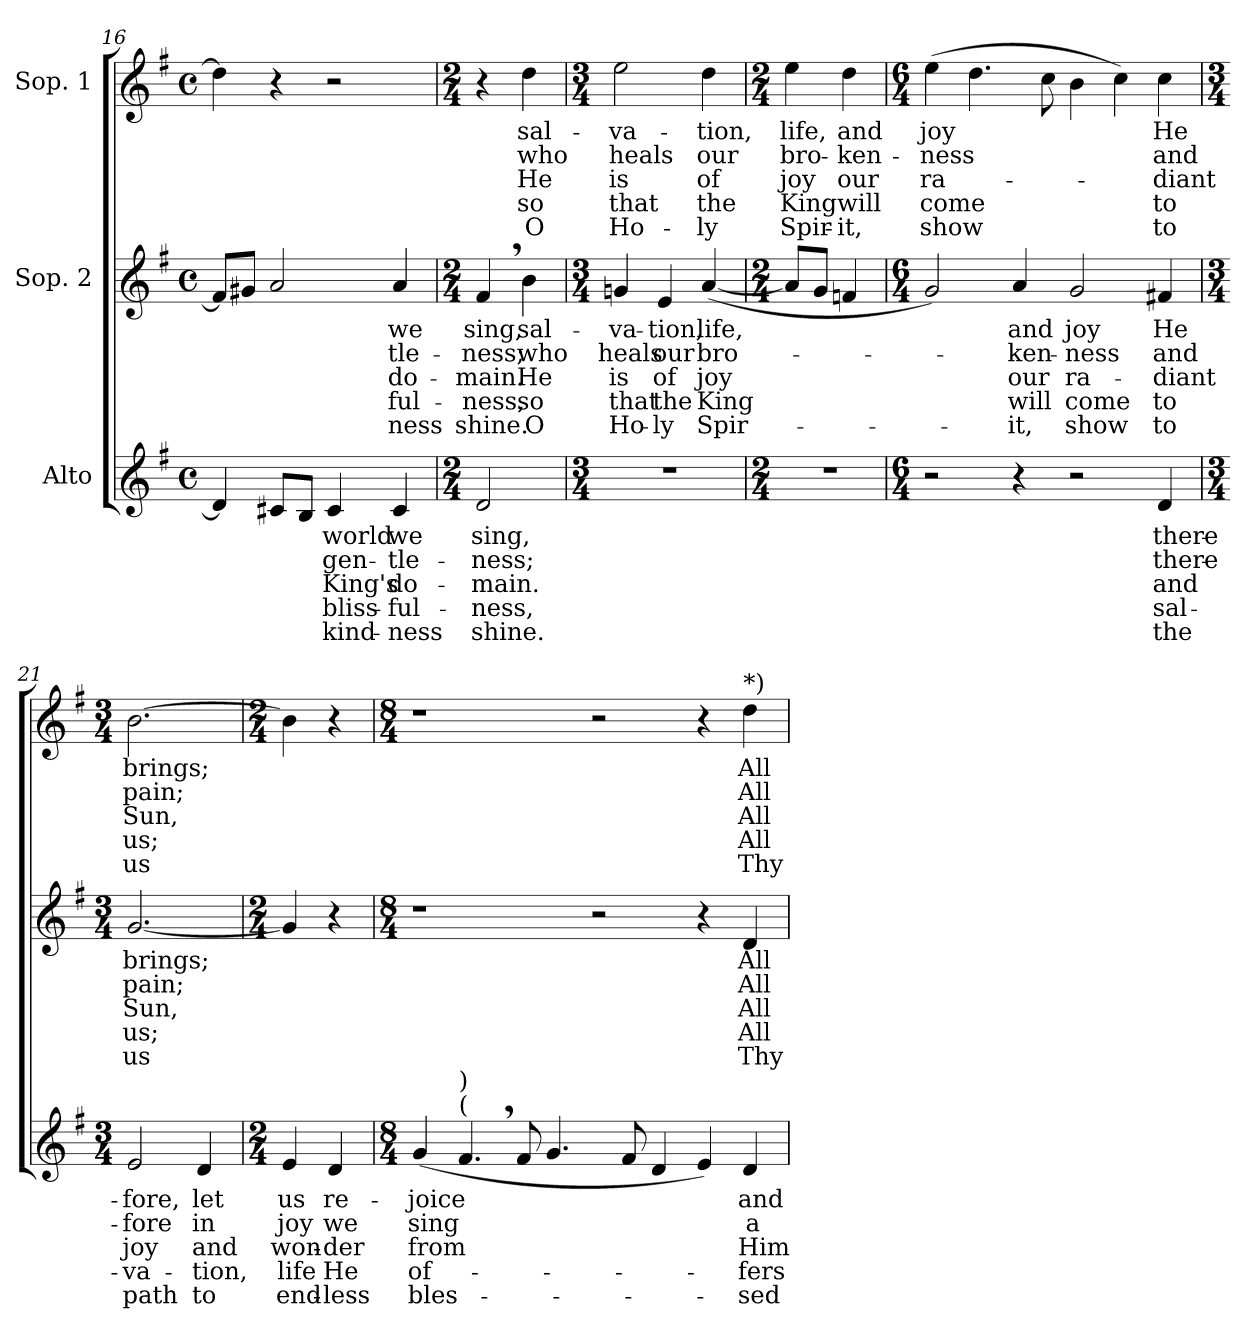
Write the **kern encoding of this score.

**kern	**text	**text	**text	**text	**text	**kern	**text	**text	**text	**text	**text	**kern	**text	**text	**text	**text	**text
*part3	*part3	*part3	*part3	*part3	*part3	*part2	*part2	*part2	*part2	*part2	*part2	*part1	*part1	*part1	*part1	*part1	*part1
*staff3	*staff3	*staff3	*staff3	*staff3	*staff3	*staff2	*staff2	*staff2	*staff2	*staff2	*staff2	*staff1	*staff1	*staff1	*staff1	*staff1	*staff1
*I"Alto	*	*	*	*	*	*I"Sop. 2	*	*	*	*	*	*I"Sop. 1	*	*	*	*	*
*clefG2	*	*	*	*	*	*clefG2	*	*	*	*	*	*clefG2	*	*	*	*	*
*k[f#]	*	*	*	*	*	*k[f#]	*	*	*	*	*	*k[f#]	*	*	*	*	*
*G:	*	*	*	*	*	*G:	*	*	*	*	*	*G:	*	*	*	*	*
*M4/4	*	*	*	*	*	*M4/4	*	*	*	*	*	*M4/4	*	*	*	*	*
*met(c)	*	*	*	*	*	*met(c)	*	*	*	*	*	*met(c)	*	*	*	*	*
=16	=16	=16	=16	=16	=16	=16	=16	=16	=16	=16	=16	=16	=16	=16	=16	=16	=16
4d/]	.	.	.	.	.	8f#/L]	.	.	.	.	.	4dd\]	.	.	.	.	.
.	.	.	.	.	.	8g#X/J	.	.	.	.	.	.	.	.	.	.	.
8c#X/L	.	.	.	.	.	2a/	.	.	.	.	.	4r	.	.	.	.	.
8B/J	.	.	.	.	.	.	.	.	.	.	.	.	.	.	.	.	.
!	!LO:LY:b	!LO:LY:b	!LO:LY:b	!LO:LY:b	!LO:LY:b	!	!	!	!	!	!	!	!	!	!	!	!
4c#/	world	gen-	King's	bliss-	kind-	.	.	.	.	.	.	2r	.	.	.	.	.
!	!LO:LY:b	!LO:LY:b	!LO:LY:b	!LO:LY:b	!LO:LY:b	!	!	!	!	!	!	!	!	!	!	!	!
!	!	!	!	!	!	!	!LO:LY:b	!LO:LY:b	!LO:LY:b	!LO:LY:b	!LO:LY:b	!	!	!	!	!	!
4c#/	we	-tle-	do-	-ful-	-ness	4a/	we	-tle-	do-	-ful-	-ness	.	.	.	.	.	.
!!LO:LB:g=z
=17	=17	=17	=17	=17	=17	=17	=17	=17	=17	=17	=17	=17	=17	=17	=17	=17	=17
*M2/4	*	*	*	*	*	*M2/4	*	*	*	*	*	*M2/4	*	*	*	*	*
!	!LO:LY:b	!LO:LY:b	!LO:LY:b	!LO:LY:b	!LO:LY:b	!	!	!	!	!	!	!	!	!	!	!	!
!	!	!	!	!	!	!	!LO:LY:b	!LO:LY:b	!LO:LY:b	!LO:LY:b	!LO:LY:b	!	!	!	!	!	!
2d/	sing,	-ness;	-main.	-ness,	shine.	4f#,>/	sing,	-ness;	-main.	-ness,	shine.	4r	.	.	.	.	.
!	!	!	!	!	!	!	!LO:LY:b	!LO:LY:b	!LO:LY:b	!LO:LY:b	!LO:LY:b	!	!	!	!	!	!
!	!	!	!	!	!	!	!	!	!	!	!	!	!LO:LY:b	!LO:LY:b	!LO:LY:b	!LO:LY:b	!LO:LY:b
.	.	.	.	.	.	4b\	sal-	who	He	so	O	4dd\	sal-	who	He	so	O
=18	=18	=18	=18	=18	=18	=18	=18	=18	=18	=18	=18	=18	=18	=18	=18	=18	=18
*M3/4	*	*	*	*	*	*M3/4	*	*	*	*	*	*M3/4	*	*	*	*	*
!	!	!	!	!	!	!	!LO:LY:b	!LO:LY:b	!LO:LY:b	!LO:LY:b	!LO:LY:b	!	!	!	!	!	!
!	!	!	!	!	!	!	!	!	!	!	!	!	!LO:LY:b	!LO:LY:b	!LO:LY:b	!LO:LY:b	!LO:LY:b
2.r	.	.	.	.	.	4gn/	-va-	heals	is	that	Ho-	2ee\	-va-	heals	is	that	Ho-
!	!	!	!	!	!	!	!LO:LY:b	!LO:LY:b	!LO:LY:b	!LO:LY:b	!LO:LY:b	!	!	!	!	!	!
.	.	.	.	.	.	4e/	-tion,	our	of	the	-ly	.	.	.	.	.	.
!	!	!	!	!	!	!	!LO:LY:b	!LO:LY:b	!LO:LY:b	!LO:LY:b	!LO:LY:b	!	!	!	!	!	!
!	!	!	!	!	!	!	!	!	!	!	!	!	!LO:LY:b	!LO:LY:b	!LO:LY:b	!LO:LY:b	!LO:LY:b
.	.	.	.	.	.	(<[4a/	life,	bro-	joy	King	Spir-	4dd\	-tion,	our	of	the	-ly
=19	=19	=19	=19	=19	=19	=19	=19	=19	=19	=19	=19	=19	=19	=19	=19	=19	=19
*M2/4	*	*	*	*	*	*M2/4	*	*	*	*	*	*M2/4	*	*	*	*	*
!	!	!	!	!	!	!	!	!	!	!	!	!	!LO:LY:b	!LO:LY:b	!LO:LY:b	!LO:LY:b	!LO:LY:b
2r	.	.	.	.	.	8a/L]	.	.	.	.	.	4ee\	life,	bro-	joy	King	Spir-
.	.	.	.	.	.	8g/J	.	.	.	.	.	.	.	.	.	.	.
!	!	!	!	!	!	!	!	!	!	!	!	!	!LO:LY:b	!LO:LY:b	!LO:LY:b	!LO:LY:b	!LO:LY:b
.	.	.	.	.	.	4fn/	.	.	.	.	.	4dd\	and	-ken-	our	will	-it,
=20	=20	=20	=20	=20	=20	=20	=20	=20	=20	=20	=20	=20	=20	=20	=20	=20	=20
*M6/4	*	*	*	*	*	*M6/4	*	*	*	*	*	*M6/4	*	*	*	*	*
!	!	!	!	!	!	!	!	!	!	!	!	!	!LO:LY:b	!LO:LY:b	!LO:LY:b	!LO:LY:b	!LO:LY:b
2r	.	.	.	.	.	2g/)	.	.	.	.	.	(>4ee\	joy	-ness	ra-	come	show
.	.	.	.	.	.	.	.	.	.	.	.	4.dd\	.	.	.	.	.
!	!	!	!	!	!	!	!LO:LY:b	!LO:LY:b	!LO:LY:b	!LO:LY:b	!LO:LY:b	!	!	!	!	!	!
4r	.	.	.	.	.	4a/	and	-ken-	our	will	-it,	.	.	.	.	.	.
.	.	.	.	.	.	.	.	.	.	.	.	8cc\	.	.	.	.	.
!	!	!	!	!	!	!	!LO:LY:b	!LO:LY:b	!LO:LY:b	!LO:LY:b	!LO:LY:b	!	!	!	!	!	!
2r	.	.	.	.	.	2g/	joy	-ness	ra-	come	show	4b\	.	.	.	.	.
.	.	.	.	.	.	.	.	.	.	.	.	4cc\)	.	.	.	.	.
!	!LO:LY:b	!LO:LY:b	!LO:LY:b	!LO:LY:b	!LO:LY:b	!	!	!	!	!	!	!	!	!	!	!	!
!	!	!	!	!	!	!	!LO:LY:b	!LO:LY:b	!LO:LY:b	!LO:LY:b	!LO:LY:b	!	!	!	!	!	!
!	!	!	!	!	!	!	!	!	!	!	!	!	!LO:LY:b	!LO:LY:b	!LO:LY:b	!LO:LY:b	!LO:LY:b
4d/	there-	there-	and	sal-	the	4f#X/	He	and	-diant	to	to	4cc\	He	and	-diant	to	to
=21	=21	=21	=21	=21	=21	=21	=21	=21	=21	=21	=21	=21	=21	=21	=21	=21	=21
*M3/4	*	*	*	*	*	*M3/4	*	*	*	*	*	*M3/4	*	*	*	*	*
!	!LO:LY:b	!LO:LY:b	!LO:LY:b	!LO:LY:b	!LO:LY:b	!	!	!	!	!	!	!	!	!	!	!	!
!	!	!	!	!	!	!	!LO:LY:b	!LO:LY:b	!LO:LY:b	!LO:LY:b	!LO:LY:b	!	!	!	!	!	!
!	!	!	!	!	!	!	!	!	!	!	!	!	!LO:LY:b	!LO:LY:b	!LO:LY:b	!LO:LY:b	!LO:LY:b
2e/	-fore,	-fore	joy	-va-	path	[2.g/	brings;	pain;	Sun,	us;	us	[2.b\	brings;	pain;	Sun,	us;	us
!	!LO:LY:b	!LO:LY:b	!LO:LY:b	!LO:LY:b	!LO:LY:b	!	!	!	!	!	!	!	!	!	!	!	!
4d/	let	in	and	-tion,	to	.	.	.	.	.	.	.	.	.	.	.	.
=22	=22	=22	=22	=22	=22	=22	=22	=22	=22	=22	=22	=22	=22	=22	=22	=22	=22
*M2/4	*	*	*	*	*	*M2/4	*	*	*	*	*	*M2/4	*	*	*	*	*
!	!LO:LY:b	!LO:LY:b	!LO:LY:b	!LO:LY:b	!LO:LY:b	!	!	!	!	!	!	!	!	!	!	!	!
4e/	us	joy	won-	life	end-	4g/]	.	.	.	.	.	4b\]	.	.	.	.	.
!	!LO:LY:b	!LO:LY:b	!LO:LY:b	!LO:LY:b	!LO:LY:b	!	!	!	!	!	!	!	!	!	!	!	!
4d/	re-	we	-der	He	-less	4r	.	.	.	.	.	4r	.	.	.	.	.
!!LO:PB:g=z
=23	=23	=23	=23	=23	=23	=23	=23	=23	=23	=23	=23	=23	=23	=23	=23	=23	=23
*M8/4	*	*	*	*	*	*M8/4	*	*	*	*	*	*M8/4	*	*	*	*	*
!	!LO:LY:b	!LO:LY:b	!LO:LY:b	!LO:LY:b	!LO:LY:b	!	!	!	!	!	!	!	!	!	!	!	!
(<4g/	-joice	sing	from	of-	bles-	1r	.	.	.	.	.	1r	.	.	.	.	.
!LO:TX:a:t=(	!	!	!	!	!	!	!	!	!	!	!	!	!	!	!	!	!
!LO:TX:a:t=)	!	!	!	!	!	!	!	!	!	!	!	!	!	!	!	!	!
4.f#,>/	.	.	.	.	.	.	.	.	.	.	.	.	.	.	.	.	.
8f#/	.	.	.	.	.	.	.	.	.	.	.	.	.	.	.	.	.
4.g/	.	.	.	.	.	.	.	.	.	.	.	.	.	.	.	.	.
.	.	.	.	.	.	2r	.	.	.	.	.	2r	.	.	.	.	.
8f#/	.	.	.	.	.	.	.	.	.	.	.	.	.	.	.	.	.
4d/	.	.	.	.	.	.	.	.	.	.	.	.	.	.	.	.	.
4e/)	.	.	.	.	.	4r	.	.	.	.	.	4r	.	.	.	.	.
!	!LO:LY:b	!LO:LY:b	!LO:LY:b	!LO:LY:b	!LO:LY:b	!	!	!	!	!	!	!	!	!	!	!	!
!	!	!	!	!	!	!	!LO:LY:b	!LO:LY:b	!LO:LY:b	!LO:LY:b	!LO:LY:b	!	!	!	!	!	!
!	!	!	!	!	!	!	!	!	!	!	!	!LO:TX:a:t=*)	!	!	!	!	!
!	!	!	!	!	!	!	!	!	!	!	!	!	!LO:LY:b	!LO:LY:b	!LO:LY:b	!LO:LY:b	!LO:LY:b
4d/	and	a-	Him	-fers	-sed-	4d/	All	All	All	All	Thy	4dd\	All	All	All	All	Thy
=	=	=	=	=	=	=	=	=	=	=	=	=	=	=	=	=	=
*-	*-	*-	*-	*-	*-	*-	*-	*-	*-	*-	*-	*-	*-	*-	*-	*-	*-
